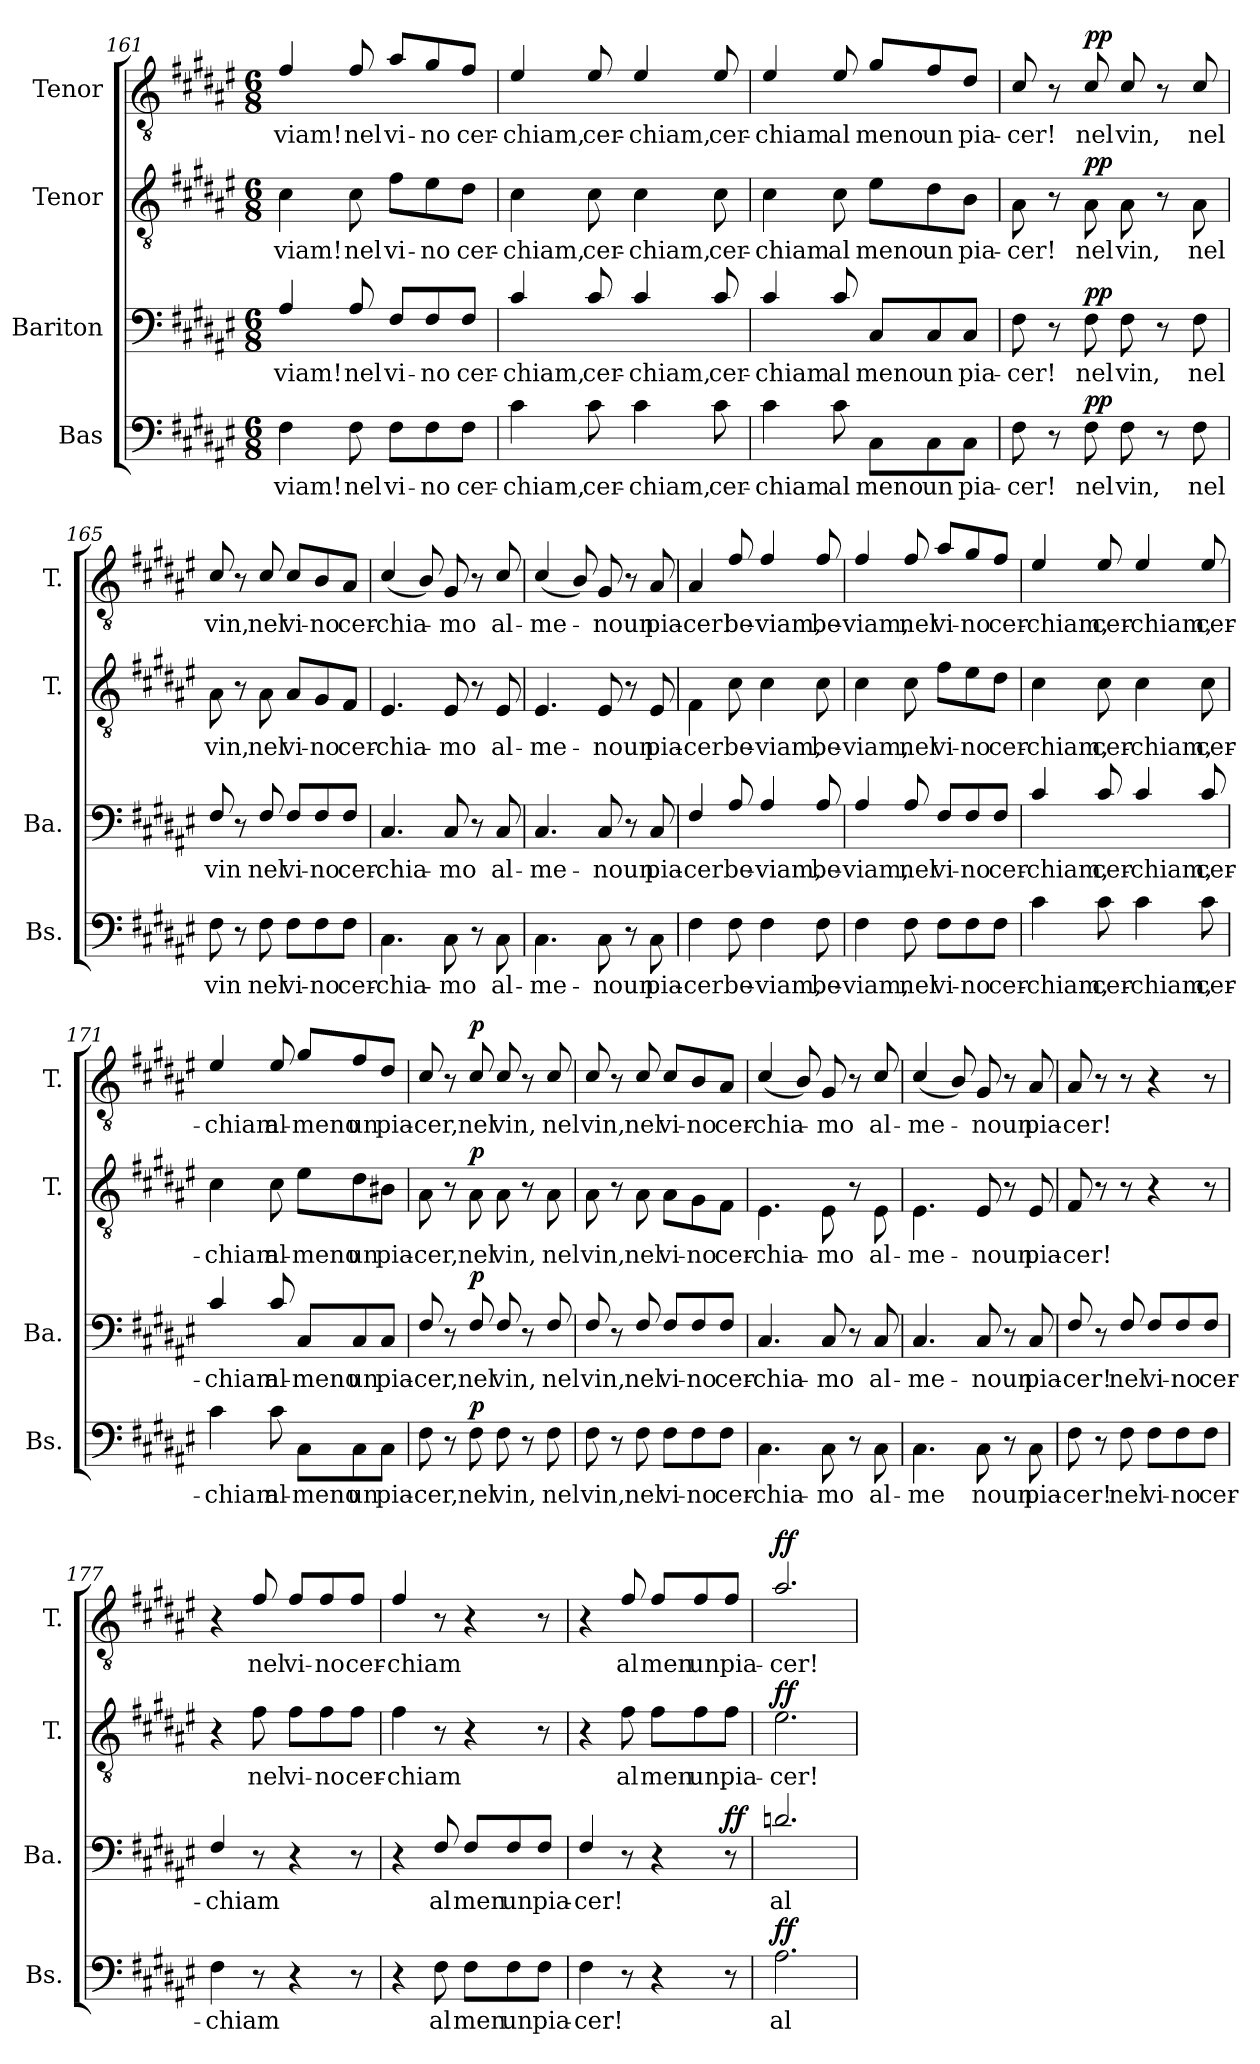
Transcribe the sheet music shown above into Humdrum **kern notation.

**kern	**text	**dynam	**kern	**text	**dynam	**kern	**text	**dynam	**kern	**text	**dynam
*part4	*part4	*part4	*part3	*part3	*part3	*part2	*part2	*part2	*part1	*part1	*part1
*staff4	*staff4	*staff4	*staff3	*staff3	*staff3	*staff2	*staff2	*staff2	*staff1	*staff1	*staff1
*I"Bas	*	*	*I"Bariton	*	*	*I"Tenor	*	*	*I"Tenor	*	*
*I'Bs.	*	*	*I'Ba.	*	*	*I'T.	*	*	*I'T.	*	*
*clefF4	*	*	*clefF4	*	*	*clefGv2	*	*	*clefGv2	*	*
*k[f#c#g#d#a#e#]	*	*	*k[f#c#g#d#a#e#]	*	*	*k[f#c#g#d#a#e#]	*	*	*k[f#c#g#d#a#e#]	*	*
*M6/8	*	*	*M6/8	*	*	*M6/8	*	*	*M6/8	*	*
=161	=161	=161	=161	=161	=161	=161	=161	=161	=161	=161	=161
4F#\	-viam!	.	4A#/	-viam!	.	4c#\	-viam!	.	4f#/	-viam!	.
8F#\	nel	.	8A#/	nel	.	8c#\	nel	.	8f#/	nel	.
8F#\L	vi-	.	8F#/L	vi-	.	8f#\L	vi-	.	8a#/L	vi-	.
8F#\	-no	.	8F#/	-no	.	8e#\	-no	.	8g#/	-no	.
8F#\J	cer-	.	8F#/J	cer-	.	8d#\J	cer-	.	8f#/J	cer-	.
=162	=162	=162	=162	=162	=162	=162	=162	=162	=162	=162	=162
4c#\	-chiam,	.	4c#/	-chiam,	.	4c#\	-chiam,	.	4e#/	chiam,	.
8c#\	cer-	.	8c#/	cer-	.	8c#\	cer-	.	8e#/	cer-	.
4c#\	-chiam,	.	4c#/	-chiam,	.	4c#\	-chiam,	.	4e#/	-chiam,	.
8c#\	cer-	.	8c#/	cer-	.	8c#\	cer-	.	8e#/	cer-	.
=163	=163	=163	=163	=163	=163	=163	=163	=163	=163	=163	=163
4c#\	-chiam	.	4c#/	-chiam	.	4c#\	-chiam	.	4e#/	-chiam	.
8c#\	al	.	8c#/	al	.	8c#\	al	.	8e#/	al	.
8C#\L	meno	.	8C#/L	meno	.	8e#\L	meno	.	8g#/L	meno	.
8C#\	un	.	8C#/	un	.	8d#\	un	.	8f#/	un	.
8C#\J	pia-	.	8C#/J	pia-	.	8B\J	pia-	.	8d#/J	pia-	.
!!LO:LB:g=z
=164	=164	=164	=164	=164	=164	=164	=164	=164	=164	=164	=164
8F#\	-cer!	.	8F#\	cer!	.	8A#\	-cer!	.	8c#/	-cer!	.
8r	.	.	8r	.	.	8r	.	.	8r	.	.
!	!	!LO:DY:a	!	!	!LO:DY:a	!	!	!LO:DY:a	!	!	!LO:DY:a
8F#\	nel	pp	8F#\	nel	pp	8A#\	nel	pp	8c#/	nel	pp
8F#\	vin,	.	8F#\	vin,	.	8A#\	vin,	.	8c#/	vin,	.
8r	.	.	8r	.	.	8r	.	.	8r	.	.
8F#\	nel	.	8F#\	nel	.	8A#\	nel	.	8c#/	nel	.
=165	=165	=165	=165	=165	=165	=165	=165	=165	=165	=165	=165
8F#\	vin	.	8F#/	vin	.	8A#\	vin,	.	8c#/	vin,	.
8r	.	.	8r	.	.	8r	.	.	8r	.	.
8F#\	nel	.	8F#/	nel	.	8A#\	nel	.	8c#/	nel	.
8F#\L	vi-	.	8F#/L	vi-	.	8A#/L	vi-	.	8c#/L	vi-	.
8F#\	-no	.	8F#/	-no	.	8G#/	-no	.	8B/	-no	.
8F#\J	cer-	.	8F#/J	cer-	.	8F#/J	cer-	.	8A#/J	cer-	.
=166	=166	=166	=166	=166	=166	=166	=166	=166	=166	=166	=166
4.C#\	-chia-	.	4.C#/	-chia-	.	4.E#/	-chia-	.	(4c#/	-chia-	.
.	.	.	.	.	.	.	.	.	8B/)	.	.
8C#\	-mo	.	8C#/	-mo	.	8E#/	-mo	.	8G#/	-mo	.
8r	.	.	8r	.	.	8r	.	.	8r	.	.
8C#\	al-	.	8C#/	al-	.	8E#/	al-	.	8c#/	al-	.
=167	=167	=167	=167	=167	=167	=167	=167	=167	=167	=167	=167
4.C#\	-me-	.	4.C#/	-me-	.	4.E#/	-me-	.	(4c#/	-me-	.
.	.	.	.	.	.	.	.	.	8B/)	.	.
8C#\	-noun	.	8C#/	-noun	.	8E#/	-noun	.	8G#/	-noun	.
8r	.	.	8r	.	.	8r	.	.	8r	.	.
8C#\	pia-	.	8C#/	pia-	.	8E#/	pia-	.	8A#/	pia-	.
=168	=168	=168	=168	=168	=168	=168	=168	=168	=168	=168	=168
4F#\	-cer	.	4F#/	-cer	.	4F#\	-cer	.	4A#/	-cer!	.
8F#\	be-	.	8A#/	be-	.	8c#\	be-	.	8f#/	be-	.
4F#\	-viam,	.	4A#/	-viam,	.	4c#\	-viam,	.	4f#/	-viam,	.
8F#\	be-	.	8A#/	be-	.	8c#\	be-	.	8f#/	be-	.
!!LO:LB:g=z
=169	=169	=169	=169	=169	=169	=169	=169	=169	=169	=169	=169
4F#\	-viam,	.	4A#/	-viam,	.	4c#\	-viam,	.	4f#/	-viam,	.
8F#\	nel	.	8A#/	nel	.	8c#\	nel	.	8f#/	nel	.
8F#\L	vi-	.	8F#/L	vi-	.	8f#\L	vi-	.	8a#/L	vi-	.
8F#\	-no	.	8F#/	-no	.	8e#\	-no	.	8g#/	-no	.
8F#\J	cer-	.	8F#/J	cer-	.	8d#\J	cer-	.	8f#/J	cer-	.
=170	=170	=170	=170	=170	=170	=170	=170	=170	=170	=170	=170
4c#\	-chiam,	.	4c#/	-chiam,	.	4c#\	-chiam,	.	4e#/	-chiam,	.
8c#\	cer-	.	8c#/	cer-	.	8c#\	cer-	.	8e#/	cer-	.
4c#\	-chiam,	.	4c#/	-chiam,	.	4c#\	-chiam,	.	4e#/	-chiam,	.
8c#\	cer-	.	8c#/	cer-	.	8c#\	cer-	.	8e#/	cer-	.
=171	=171	=171	=171	=171	=171	=171	=171	=171	=171	=171	=171
4c#\	-chiam	.	4c#/	-chiam	.	4c#\	-chiam	.	4e#/	-chiam	.
8c#\	al-	.	8c#/	al-	.	8c#\	al-	.	8e#/	al-	.
8C#\L	-meno	.	8C#/L	-meno	.	8e#\L	-meno	.	8g#/L	-meno	.
8C#\	un	.	8C#/	un	.	8d#\	un	.	8f#/	un	.
8C#\J	pia-	.	8C#/J	pia-	.	8B#X\J	pia-	.	8d#/J	pia-	.
=172	=172	=172	=172	=172	=172	=172	=172	=172	=172	=172	=172
8F#\	-cer,	.	8F#/	-cer,	.	8A#\	-cer,	.	8c#/	-cer,	.
8r	.	.	8r	.	.	8r	.	.	8r	.	.
!	!	!LO:DY:a	!	!	!LO:DY:a	!	!	!LO:DY:a	!	!	!LO:DY:a
8F#\	nel	p	8F#/	nel	p	8A#\	nel	p	8c#/	nel	p
8F#\	vin,	.	8F#/	vin,	.	8A#\	vin,	.	8c#/	vin,	.
8r	.	.	8r	.	.	8r	.	.	8r	.	.
8F#\	nel	.	8F#/	nel	.	8A#\	nel	.	8c#/	nel	.
!!LO:PB:g=z
=173	=173	=173	=173	=173	=173	=173	=173	=173	=173	=173	=173
8F#\	vin,	.	8F#/	vin,	.	8A#\	vin,	.	8c#/	vin,	.
8r	.	.	8r	.	.	8r	.	.	8r	.	.
8F#\	nel	.	8F#/	nel	.	8A#\	nel	.	8c#/	nel	.
8F#\L	vi-	.	8F#/L	vi-	.	8A#\L	vi-	.	8c#/L	vi-	.
8F#\	-no	.	8F#/	-no	.	8G#\	-no	.	8B/	-no	.
8F#\J	cer-	.	8F#/J	cer-	.	8F#\J	cer-	.	8A#/J	cer-	.
=174	=174	=174	=174	=174	=174	=174	=174	=174	=174	=174	=174
4.C#\	-chia-	.	4.C#/	-chia-	.	4.E#\	-chia-	.	(4c#/	-chia-	.
.	.	.	.	.	.	.	.	.	8B/)	.	.
8C#\	-mo	.	8C#/	-mo	.	8E#\	-mo	.	8G#/	-mo	.
8r	.	.	8r	.	.	8r	.	.	8r	.	.
8C#\	al-	.	8C#/	al-	.	8E#\	al-	.	8c#/	al-	.
=175	=175	=175	=175	=175	=175	=175	=175	=175	=175	=175	=175
4.C#\	-me	.	4.C#/	-me-	.	4.E#\	-me-	.	(4c#/	-me-	.
.	.	.	.	.	.	.	.	.	8B/)	.	.
8C#\	noun	.	8C#/	-noun	.	8E#/	-noun	.	8G#/	-noun	.
8r	.	.	8r	.	.	8r	.	.	8r	.	.
8C#\	pia-	.	8C#/	pia-	.	8E#/	pia-	.	8A#/	pia-	.
=176	=176	=176	=176	=176	=176	=176	=176	=176	=176	=176	=176
8F#\	-cer!	.	8F#/	-cer!	.	8F#/	-cer!	.	8A#/	-cer!	.
8r	.	.	8r	.	.	8r	.	.	8r	.	.
8F#\	nel	.	8F#/	nel	.	8r	.	.	8r	.	.
8F#\L	vi-	.	8F#/L	vi-	.	4r	.	.	4r	.	.
8F#\	-no	.	8F#/	-no	.	.	.	.	.	.	.
8F#\J	cer-	.	8F#/J	cer-	.	8r	.	.	8r	.	.
=177	=177	=177	=177	=177	=177	=177	=177	=177	=177	=177	=177
4F#\	-chiam	.	4F#/	-chiam	.	4r	.	.	4r	.	.
8r	.	.	8r	.	.	8f#\	nel	.	8f#/	nel	.
4r	.	.	4r	.	.	8f#\L	vi-	.	8f#/L	vi-	.
.	.	.	.	.	.	8f#\	-no	.	8f#/	-no	.
8r	.	.	8r	.	.	8f#\J	cer-	.	8f#/J	cer-	.
!!LO:LB:g=z
=178	=178	=178	=178	=178	=178	=178	=178	=178	=178	=178	=178
4r	.	.	4r	.	.	4f#\	-chiam	.	4f#/	-chiam	.
8F#\	al	.	8F#/	al	.	8r	.	.	8r	.	.
8F#\L	men	.	8F#/L	men	.	4r	.	.	4r	.	.
8F#\	un	.	8F#/	un	.	.	.	.	.	.	.
8F#\J	pia-	.	8F#/J	pia-	.	8r	.	.	8r	.	.
=179	=179	=179	=179	=179	=179	=179	=179	=179	=179	=179	=179
4F#\	-cer!	.	4F#/	-cer!	.	4r	.	.	4r	.	.
8r	.	.	8r	.	.	8f#\	al	.	8f#/	al	.
4r	.	.	4r	.	.	8f#\L	men	.	8f#/L	men	.
.	.	.	.	.	.	8f#\	un	.	8f#/	un	.
!	!	!	!	!	!LO:DY:a	!	!	!	!	!	!
8r	.	.	8r	.	ff	8f#\J	pia-	.	8f#/J	pia-	.
=180	=180	=180	=180	=180	=180	=180	=180	=180	=180	=180	=180
!	!	!LO:DY:a	!	!	!	!	!	!LO:DY:a	!	!	!LO:DY:a
2.A#\	al-	ff	2.dn/	al-	.	2.e#\	-cer!-	ff	2.a#/	-cer!-	ff
=	=	=	=	=	=	=	=	=	=	=	=
*-	*-	*-	*-	*-	*-	*-	*-	*-	*-	*-	*-
